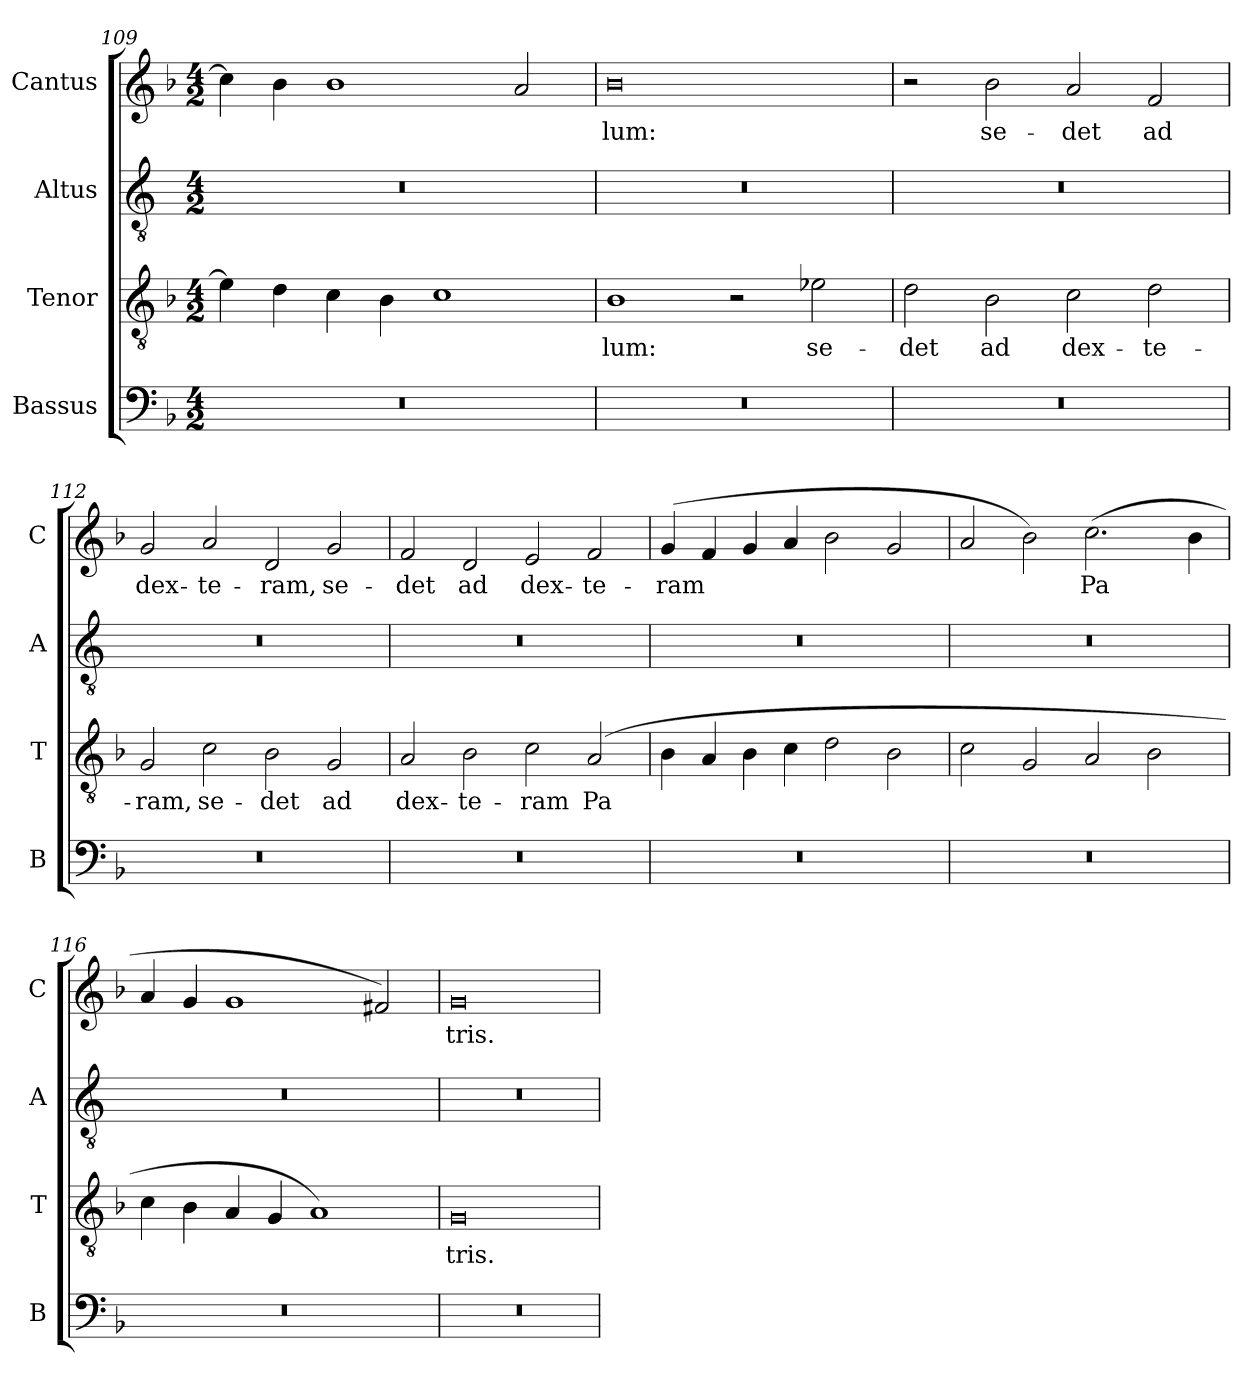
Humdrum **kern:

**kern	**kern	**text	**kern	**kern	**text
*part4	*part3	*part3	*part2	*part1	*part1
*staff4	*staff3	*staff3	*staff2	*staff1	*staff1
*I"Bassus	*I"Tenor	*	*I"Altus	*I"Cantus	*
*I'B	*I'T	*	*I'A	*I'C	*
!!LO:LB:g=z
*clefF4	*clefGv2	*	*clefGv2	*clefG2	*
*	*	*	*ITrd4c7	*	*
*k[b-]	*k[b-]	*	*k[b-]	*k[b-]	*
*M4/2	*M4/2	*	*M4/2	*M4/2	*
=109	=109	=109	=109	=109	=109
0r	4e-\]	.	0r	4cc\]	.
.	4d\	.	.	4b-\	.
.	4c\	.	.	1b-	.
.	4B-\	.	.	.	.
.	1c	.	.	.	.
.	.	.	.	2a/	.
=110	=110	=110	=110	=110	=110
!	!	!LO:LY:b	!	!	!LO:LY:b
0r	1B-	lum:	0r	0b-	lum:
.	2r	.	.	.	.
!	!	!LO:LY:b	!	!	!
.	2e-X\	se-	.	.	.
!!LO:PB:g=z
=111	=111	=111	=111	=111	=111
!	!	!LO:LY:b	!	!	!
0r	2d\	det	0r	2r	.
!	!	!LO:LY:b	!	!	!LO:LY:b
.	2B-\	ad	.	2b-\	se-
!	!	!LO:LY:b	!	!	!LO:LY:b
.	2c\	dex-	.	2a/	det
!	!	!LO:LY:b	!	!	!LO:LY:b
.	2d\	te-	.	2f/	ad
=112	=112	=112	=112	=112	=112
!	!	!LO:LY:b	!	!	!LO:LY:b
0r	2G/	ram,	0r	2g/	dex-
!	!	!LO:LY:b	!	!	!LO:LY:b
.	2c\	se-	.	2a/	te-
!	!	!LO:LY:b	!	!	!LO:LY:b
.	2B-\	det	.	2d/	ram,
!	!	!LO:LY:b	!	!	!LO:LY:b
.	2G/	ad	.	2g/	se-
=113	=113	=113	=113	=113	=113
!	!	!LO:LY:b	!	!	!LO:LY:b
0r	2A/	dex-	0r	2f/	det
!	!	!LO:LY:b	!	!	!LO:LY:b
.	2B-\	te-	.	2d/	ad
!	!	!LO:LY:b	!	!	!LO:LY:b
.	2c\	ram	.	2e/	dex-
!	!	!LO:LY:b	!	!	!LO:LY:b
.	(2A/	Pa	.	2f/	te-
=114	=114	=114	=114	=114	=114
!	!	!	!	!	!LO:LY:b
0r	4B-\	.	0r	(4g/	ram
.	4A/	.	.	4f/	.
.	4B-\	.	.	4g/	.
.	4c\	.	.	4a/	.
.	2d\	.	.	2b-\	.
.	2B-\	.	.	2g/	.
=115	=115	=115	=115	=115	=115
0r	2c\	.	0r	2a/	.
.	2G/	.	.	2b-\)	.
!	!	!	!	!	!LO:LY:b
.	2A/	.	.	(2.cc\	Pa
.	2B-\	.	.	.	.
.	.	.	.	4b-\	.
!!LO:LB:g=z
=116	=116	=116	=116	=116	=116
0r	4c\	.	0r	4a/	.
.	4B-\	.	.	4g/	.
.	4A/	.	.	1g	.
.	4G/	.	.	.	.
.	1A)	.	.	.	.
.	.	.	.	2f#X/)	.
=117	=117	=117	=117	=117	=117
!	!	!LO:LY:b	!	!	!LO:LY:b
0r	0G	tris.	0r	0g	tris.
=	=	=	=	=	=
*-	*-	*-	*-	*-	*-
